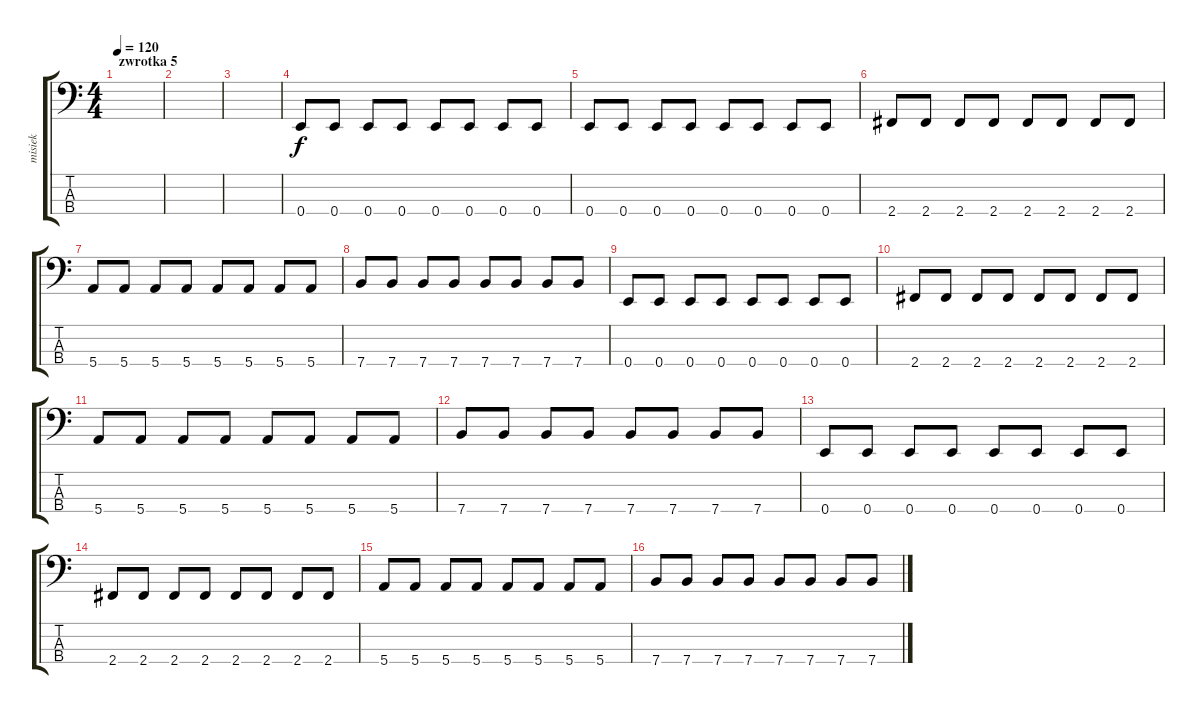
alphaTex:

\track ("misiek" "misiek") {instrument electricbasspick}
\staff {score tabs}
\tuning (G2 D2 A1 E1) {hide}
\ts (4 4)
\section ("" "zwrotka 5")
\tempo 120
\clef f4
\ks c
|
|
|
0.4.8{volume 16} 0.4.8 0.4.8 0.4.8 0.4.8 0.4.8 0.4.8 0.4.8 |
0.4.8{volume 13} 0.4.8 0.4.8 0.4.8 0.4.8 0.4.8 0.4.8 0.4.8 |
2.4.8 2.4.8 2.4.8 2.4.8 2.4.8 2.4.8 2.4.8 2.4.8 |
5.4.8 5.4.8 5.4.8 5.4.8 5.4.8 5.4.8 5.4.8 5.4.8 |
7.4.8 7.4.8 7.4.8 7.4.8 7.4.8 7.4.8 7.4.8 7.4.8 |
0.4.8{volume 13} 0.4.8 0.4.8 0.4.8 0.4.8 0.4.8 0.4.8 0.4.8 |
2.4.8 2.4.8 2.4.8 2.4.8 2.4.8 2.4.8 2.4.8 2.4.8 |
5.4.8 5.4.8 5.4.8 5.4.8 5.4.8 5.4.8 5.4.8 5.4.8 |
7.4.8 7.4.8 7.4.8 7.4.8 7.4.8 7.4.8 7.4.8 7.4.8 |
0.4.8{volume 13} 0.4.8 0.4.8 0.4.8 0.4.8 0.4.8 0.4.8 0.4.8 |
2.4.8 2.4.8 2.4.8 2.4.8 2.4.8 2.4.8 2.4.8 2.4.8 |
5.4.8 5.4.8 5.4.8 5.4.8 5.4.8 5.4.8 5.4.8 5.4.8 |
7.4.8 7.4.8 7.4.8 7.4.8 7.4.8 7.4.8 7.4.8 7.4.8{volume 16}
